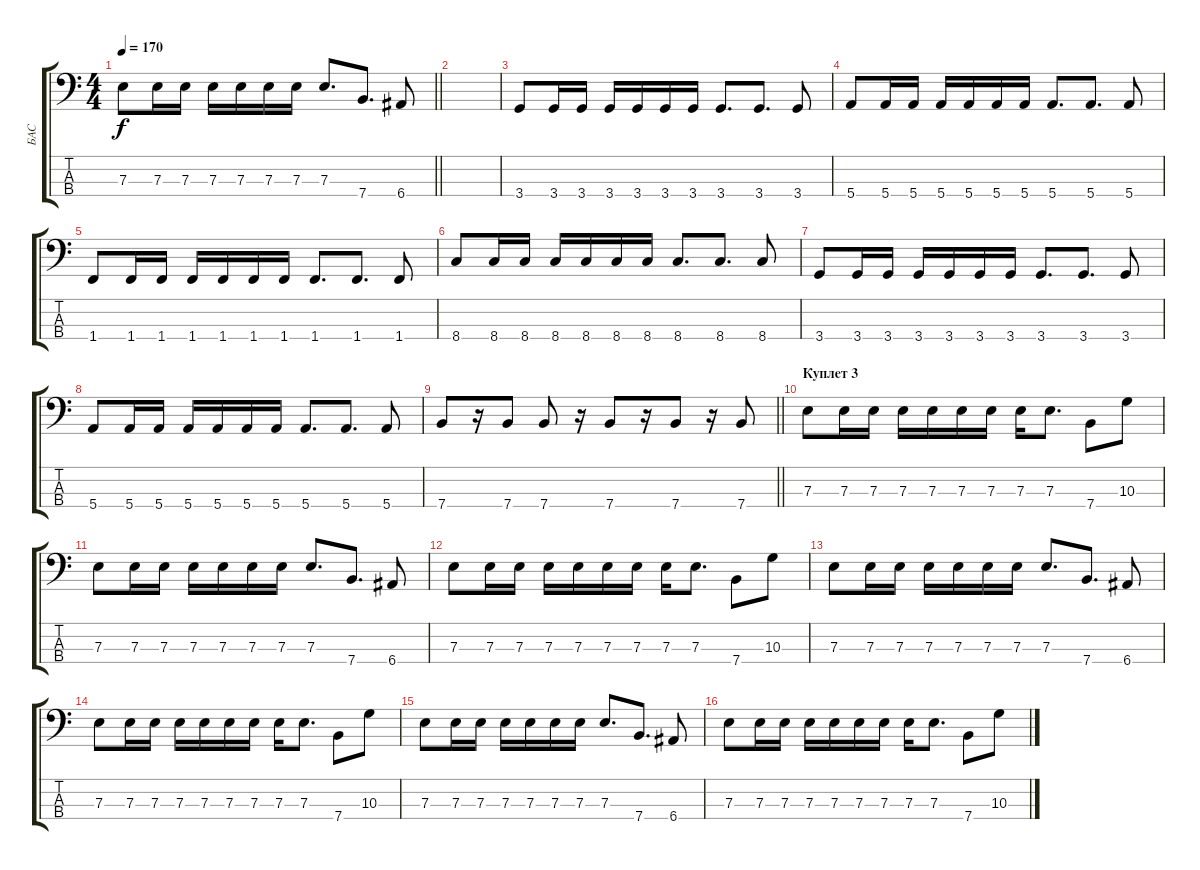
\track ("БАС" "БАС") {instrument electricbassfinger}
\staff {score tabs}
\tuning (G2 D2 A1 E1) {hide}
\ts (4 4)
\tempo 170
\clef f4
\barLineRight lightlight
\ks c
7.3.8{dy f} 7.3.16 7.3.16 7.3.16 7.3.16 7.3.16 7.3.16 7.3.8{d} 7.4.8{d} 6.4.8 |
|
3.4.8 3.4.16 3.4.16 3.4.16 3.4.16 3.4.16 3.4.16 3.4.8{d} 3.4.8{d} 3.4.8 |
5.4.8 5.4.16 5.4.16 5.4.16 5.4.16 5.4.16 5.4.16 5.4.8{d} 5.4.8{d} 5.4.8 |
1.4.8 1.4.16 1.4.16 1.4.16 1.4.16 1.4.16 1.4.16 1.4.8{d} 1.4.8{d} 1.4.8 |
8.4.8 8.4.16 8.4.16 8.4.16 8.4.16 8.4.16 8.4.16 8.4.8{d} 8.4.8{d} 8.4.8 |
3.4.8 3.4.16 3.4.16 3.4.16 3.4.16 3.4.16 3.4.16 3.4.8{d} 3.4.8{d} 3.4.8 |
5.4.8 5.4.16 5.4.16 5.4.16 5.4.16 5.4.16 5.4.16 5.4.8{d} 5.4.8{d} 5.4.8 |
\barLineRight lightlight
7.4.8 r.16 7.4.8 7.4.8 r.16 7.4.8 r.16 7.4.8 r.16 7.4.8 |
\section ("" "Куплет 3")
7.3.8 7.3.16 7.3.16 7.3.16 7.3.16 7.3.16 7.3.16 7.3.16 7.3.8{d} 7.4.8 10.3.8 |
7.3.8 7.3.16 7.3.16 7.3.16 7.3.16 7.3.16 7.3.16 7.3.8{d} 7.4.8{d} 6.4.8 |
7.3.8 7.3.16 7.3.16 7.3.16 7.3.16 7.3.16 7.3.16 7.3.16 7.3.8{d} 7.4.8 10.3.8 |
7.3.8 7.3.16 7.3.16 7.3.16 7.3.16 7.3.16 7.3.16 7.3.8{d} 7.4.8{d} 6.4.8 |
7.3.8 7.3.16 7.3.16 7.3.16 7.3.16 7.3.16 7.3.16 7.3.16 7.3.8{d} 7.4.8 10.3.8 |
7.3.8 7.3.16 7.3.16 7.3.16 7.3.16 7.3.16 7.3.16 7.3.8{d} 7.4.8{d} 6.4.8 |
7.3.8 7.3.16 7.3.16 7.3.16 7.3.16 7.3.16 7.3.16 7.3.16 7.3.8{d} 7.4.8 10.3.8
